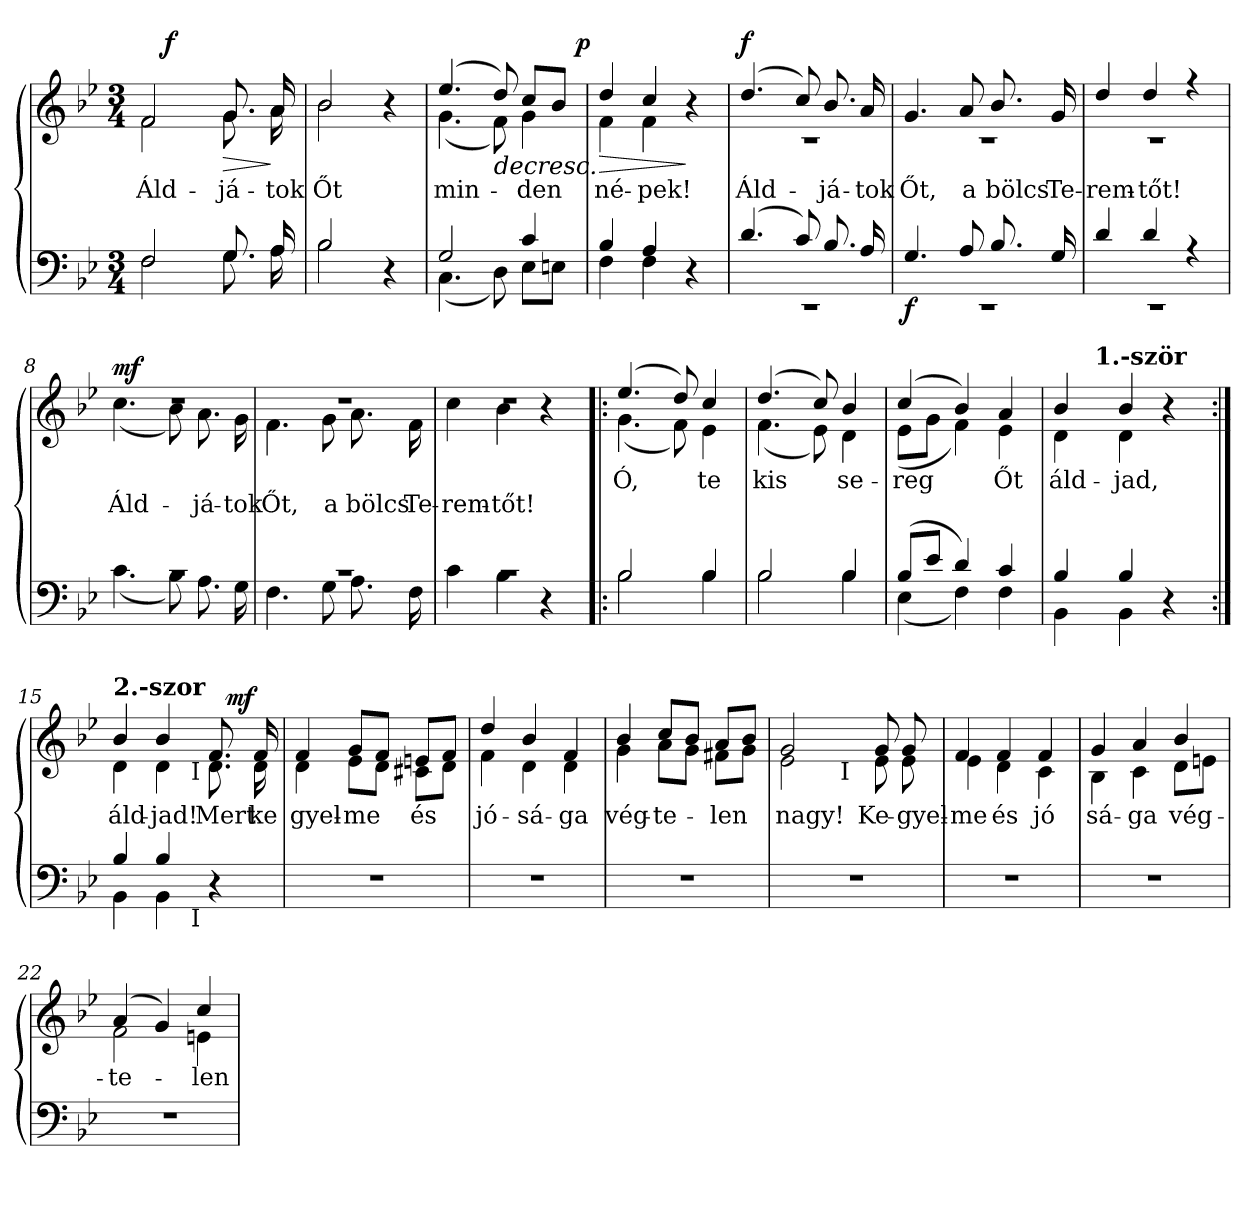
**kern	**dynam	**kern	**text	**text	**dynam
*part2	*part2	*part1	*part1	*part1	*part1
*staff2	*staff2	*staff1	*staff1	*staff1	*staff1
*clefF4	*	*clefG2	*	*	*
*k[b-e-]	*	*k[b-e-]	*	*	*
*B-:	*	*B-:	*	*	*
*M3/4	*	*M3/4	*	*	*
=1	=1	=1	=1	=1	=1
*^	*	*	*	*	*
!	!	!	!LO:TX:a:B:t=Allegro	!	!	!
!	!	!	!	!LO:LY:b	!	!
*	*	*	*^	*	*	*
*	*	*	*	*^	*	*	*
2F/	2F\	.	2f/	2f\	16.ryy	Áld-	.	.
!	!	!	!	!	!	!	!	!LO:DY:a
.	.	.	.	.	2ryy	.	.	f
!	!	!	!	!	!	!LO:LY:b	!	!LO:HP:b
8.G/	8.G\	.	8.g/	8.g\	.	-já-	.	>
.	.	.	.	.	8ryy	.	.	.
!	!	!	!	!	!	!LO:LY:b	!	!
16A/	16A\	.	16a/	16a\	.	-tok	.	]
.	.	.	.	.	32ryy	.	.	.
*	*	*	*v	*v	*v	*	*	*
=2	=2	=2	=2	=2	=2	=2
*	*	*	*^	*	*	*
*	*	*	*	*^	*	*	*
!	!	!	!	!	!	!LO:LY:b	!	!
*	*	*	*	*v	*v	*	*	*
2B-/	2B-\	.	2b-/	2b-\	Őt	.	.
4r	4ryy	.	4r	4ryy	.	.	.
*	*	*	*v	*v	*	*	*
=3	=3	=3	=3	=3	=3	=3
*	*	*	*^	*	*	*
!	!	!	!	!	!LO:LY:b	!	!
*	*	*	*	*^	*	*	*
2G/	(<4.C\	.	(4.ee-/	(<4.g\	2ryy	min-	.	.
!	!	!	!	!	!	!	!	!LO:HP:b
.	8D\)	.	8dd/)	8f\)	.	.	.	>
!	!	!	!	!	!	!LO:LY:b	!	!
4c/	8E-\L	.	8cc/L	4g\	8..ryy	-den	.	.
.	8En\J	.	8b-/J	.	.	.	.	.
!	!	!	!	!	!	!	!	!LO:DY:a
.	.	.	.	.	32ryy	.	.	p
*v	*v	*	*	*	*	*	*	*
.	.	.	.	.	.	.	]
*	*	*v	*v	*v	*	*	*
=4	=4	=4	=4	=4	=4
*^	*	*	*	*	*
*	*	*	*^	*	*	*
*	*	*	*	*^	*	*	*
!	!	!	!	!	!	!LO:LY:b	!	!LO:HP:b
*	*	*	*	*v	*v	*	*	*
4B-/	4F\	.	4dd/	4f\	né-	.	>
!	!	!	!	!	!LO:LY:b	!	!
4A/	4F\	.	4cc/	4f\	-pek!	.	.
4r	4ryy	.	4r	4ryy	.	.	]
=5	=5	=5	=5	=5	=5	=5	=5
!	!	!	!	!	!LO:LY:b	!	!LO:DY:a
(>4.d/	2.rEE	.	(4.dd/	2.rc	Áld-	.	f
8c/)	.	.	8cc/)	.	.	.	.
!	!	!	!	!	!LO:LY:b	!	!
8.B-/	.	.	8.b-/	.	-já-	.	.
!	!	!	!	!	!LO:LY:b	!	!
16A/	.	.	16a/	.	-tok	.	.
!!LO:LB:g=z	!!
=6	=6	=6	=6	=6	=6	=6	=6
!	!	!LO:DY:b	!	!	!LO:LY:b	!	!
4.G/	2.rEE	f	4.g/	2.rc	Őt,	.	.
!	!	!	!	!	!LO:LY:b	!	!
8A/	.	.	8a/	.	a	.	.
!	!	!	!	!	!LO:LY:b	!	!
8.B-/	.	.	8.b-/	.	bölcs	.	.
!	!	!	!	!	!LO:LY:b	!	!
16G/	.	.	16g/	.	Te-	.	.
=7	=7	=7	=7	=7	=7	=7	=7
!	!	!	!	!	!LO:LY:b	!	!
4d/	2.rEE	.	4dd/	2.rc	-rem-	.	.
!	!	!	!	!	!LO:LY:b	!	!
4d/	.	.	4dd/	.	-tőt!	.	.
4rG	.	.	4ree	.	.	.	.
=8	=8	=8	=8	=8	=8	=8	=8
!	!	!	!	!	!	!LO:LY:b	!LO:DY:b
2.rd	(<4.c\	.	2.rdd	(<4.cc\	.	Áld-	mf
.	8B-\)	.	.	8b-\)	.	.	.
!	!	!	!	!	!	!LO:LY:b	!
.	8.A\	.	.	8.a\	.	-já-	.
!	!	!	!	!	!	!LO:LY:b	!
.	16G\	.	.	16g\	.	-tok	.
=9	=9	=9	=9	=9	=9	=9	=9
!	!	!	!	!	!	!LO:LY:b	!
2.rc	4.F\	.	2.rdd	4.f\	.	Őt,	.
!	!	!	!	!	!	!LO:LY:b	!
.	8G\	.	.	8g\	.	a	.
!	!	!	!	!	!	!LO:LY:b	!
.	8.A\	.	.	8.a\	.	bölcs	.
!	!	!	!	!	!	!LO:LY:b	!
.	16F\	.	.	16f\	.	Te-	.
=10	=10	=10	=10	=10	=10	=10	=10
!	!	!	!	!	!	!LO:LY:b	!
2.rd	4c\	.	2.rdd	4cc\	.	-rem-	.
!	!	!	!	!	!	!LO:LY:b	!
.	4B-\	.	.	4b-\	.	-tőt!	.
.	4rC	.	.	4ra	.	.	.
!!LO:LB:g=z	!!
=11!|:	=11!|:	=11!|:	=11!|:	=11!|:	=11!|:	=11!|:	=11!|:
!	!	!	!	!	!LO:LY:b	!	!
2B-/	2B-\	.	(4.ee-/	(<4.g\	Ó,	.	.
.	.	.	8dd/)	8f\)	.	.	.
!	!	!	!	!	!LO:LY:b	!	!
4B-/	4B-\	.	4cc/	4e-\	te	.	.
=12	=12	=12	=12	=12	=12	=12	=12
!	!	!	!	!	!LO:LY:b	!	!
2B-/	2B-\	.	(4.dd/	(<4.f\	kis	.	.
.	.	.	8cc/)	8e-\)	.	.	.
!	!	!	!	!	!LO:LY:b	!	!
4B-/	4B-\	.	4b-/	4d\	se-	.	.
=13	=13	=13	=13	=13	=13	=13	=13
!	!	!	!	!	!LO:LY:b	!	!
(>8B-/L	(<4E-\	.	(4cc/	(<8e-\L	-reg	.	.
8e-/J	.	.	.	8g\J	.	.	.
4d/)	4F\)	.	4b-/)	4f\)	.	.	.
!	!	!	!	!	!LO:LY:b	!	!
4c/	4F\	.	4a/	4e-\	Őt	.	.
*	*	*	*v	*v	*	*	*
=14	=14	=14	=14	=14	=14	=14
*	*	*	*^	*	*	*
!	!	!	!	!	!LO:LY:b	!	!
*	*	*	*	*^	*	*	*
4B-/	4BB-\	.	4b-/	4d\	8ryy	áld-	.	.
.	.	.	.	.	32ryy	.	.	.
!	!	!	!	!	!LO:TX:a:B:t=1.-ször	!	!	!
.	.	.	.	.	2ryy	.	.	.
!	!	!	!	!	!	!LO:LY:b	!	!
4B-/	4BB-\	.	4b-/	4d\	.	-jad,	.	.
4r	4ryy	.	4r	4ryy	.	.	.	.
.	.	.	.	.	16.ryy	.	.	.
*	*	*	*v	*v	*v	*	*	*
=15:|!	=15:|!	=15:|!	=15:|!	=15:|!	=15:|!	=15:|!
*	*	*	*^	*	*	*
*	*	*	*	*^	*	*	*
!	!	!	!LO:TX:a:B:t=2.-szor	!	!	!	!	!
!	!	!	!	!	!	!LO:LY:b	!	!
*	*^	*	*	*	*^	*	*	*
4B-/	4BB-\	4..ryy	.	4b-/	4d\	2ryy	4..ryy	áld-	.	.
!	!	!	!	!	!	!	!	!LO:LY:b	!	!
4B-/	4BB-\	.	.	4b-/	4d\	.	.	-jad!	.	.
!	!	!	!	!	!	!	!LO:TX:b:t=I	!	!	!
!	!	!LO:TX:b:t=I	!	!	!	!	!	!	!	!
.	.	4ryy	.	.	.	.	4ryy	.	.	.
!	!	!	!	!	!	!	!	!LO:LY:b	!	!
4r	4ryy	.	.	8.f/	8.d\	16ryy	.	Mert	.	.
!	!	!	!	!	!	!	!	!	!	!LO:DY:a
.	.	.	.	.	.	8.ryy	.	.	.	mf
!	!	!	!	!	!	!	!	!LO:LY:b	!	!
.	.	16ryy	.	16f/	16d\	.	16ryy	ke­	.	.
*v	*v	*v	*	*	*	*	*	*	*	*
*	*	*v	*v	*v	*v	*	*	*
!!LO:LB:g=z
=16	=16	=16	=16	=16	=16
*^	*	*^	*	*	*
*	*^	*	*	*^	*	*	*
*	*	*	*	*	*	*^	*	*	*
!	!	!	!	!	!	!	!	!LO:LY:b	!	!
*v	*v	*v	*	*	*	*	*	*	*	*
*	*	*	*v	*v	*v	*	*	*
2.r	.	4f/	4d\	gyel-	.	.
!	!	!	!	!LO:LY:b	!	!
.	.	8g/L	8e-\L	-me	.	.
.	.	8f/J	8d\J	.	.	.
!	!	!	!	!LO:LY:b	!	!
.	.	8en/L	8c#X\L	és	.	.
.	.	8f/J	8d\J	.	.	.
=17	=17	=17	=17	=17	=17	=17
!	!	!	!	!LO:LY:b	!	!
2.r	.	4dd/	4f\	jó-	.	.
!	!	!	!	!LO:LY:b	!	!
.	.	4b-/	4d\	-sá-	.	.
!	!	!	!	!LO:LY:b	!	!
.	.	4f/	4d\	-ga	.	.
=18	=18	=18	=18	=18	=18	=18
!	!	!	!	!LO:LY:b	!	!
2.r	.	4b-/	4g\	vég-	.	.
!	!	!	!	!LO:LY:b	!	!
.	.	8cc/L	8a\L	-te-	.	.
.	.	8b-/J	8g\J	.	.	.
!	!	!	!	!LO:LY:b	!	!
.	.	8a/L	8f#X\L	-len	.	.
.	.	8b-/J	8g\J	.	.	.
*	*	*v	*v	*	*	*
=19	=19	=19	=19	=19	=19
*	*	*^	*	*	*
!	!	!	!	!LO:LY:b	!	!
*	*	*	*^	*	*	*
2.r	.	2g/	2e-\	4ryy	nagy!	.	.
.	.	.	.	16ryy	.	.	.
!	!	!	!	!LO:TX:b:t=I	!	!	!
.	.	.	.	4..ryy	.	.	.
!	!	!	!	!	!LO:LY:b	!	!
.	.	8g/	8e-\	.	Ke-	.	.
!	!	!	!	!	!LO:LY:b	!	!
.	.	8g/	8e-\	.	-gyel-	.	.
*	*	*v	*v	*v	*	*	*
=20	=20	=20	=20	=20	=20
*	*	*^	*	*	*
*	*	*	*^	*	*	*
!	!	!	!	!	!LO:LY:b	!	!
*	*	*	*v	*v	*	*	*
2.r	.	4f/	4e-\	-me	.	.
!	!	!	!	!LO:LY:b	!	!
.	.	4f/	4d\	és	.	.
!	!	!	!	!LO:LY:b	!	!
.	.	4f/	4c\	jó­	.	.
!!LO:LB:g=z	!!
=21	=21	=21	=21	=21	=21	=21
!	!	!	!	!LO:LY:b	!	!
2.r	.	4g/	4B-\	sá-	.	.
!	!	!	!	!LO:LY:b	!	!
.	.	4a/	4c\	-ga	.	.
!	!	!	!	!LO:LY:b	!	!
.	.	4b-/	8d\L	vég-	.	.
.	.	.	8en\J	.	.	.
=22	=22	=22	=22	=22	=22	=22
!	!	!	!	!LO:LY:b	!	!
2.r	.	(4a/	2f\	-te-	.	.
.	.	4g/)	.	.	.	.
!	!	!	!	!LO:LY:b	!	!
.	.	4cc/	4en\	-len	.	.
*	*	*v	*v	*	*	*
=	=	=	=	=	=
*-	*-	*-	*-	*-	*-
